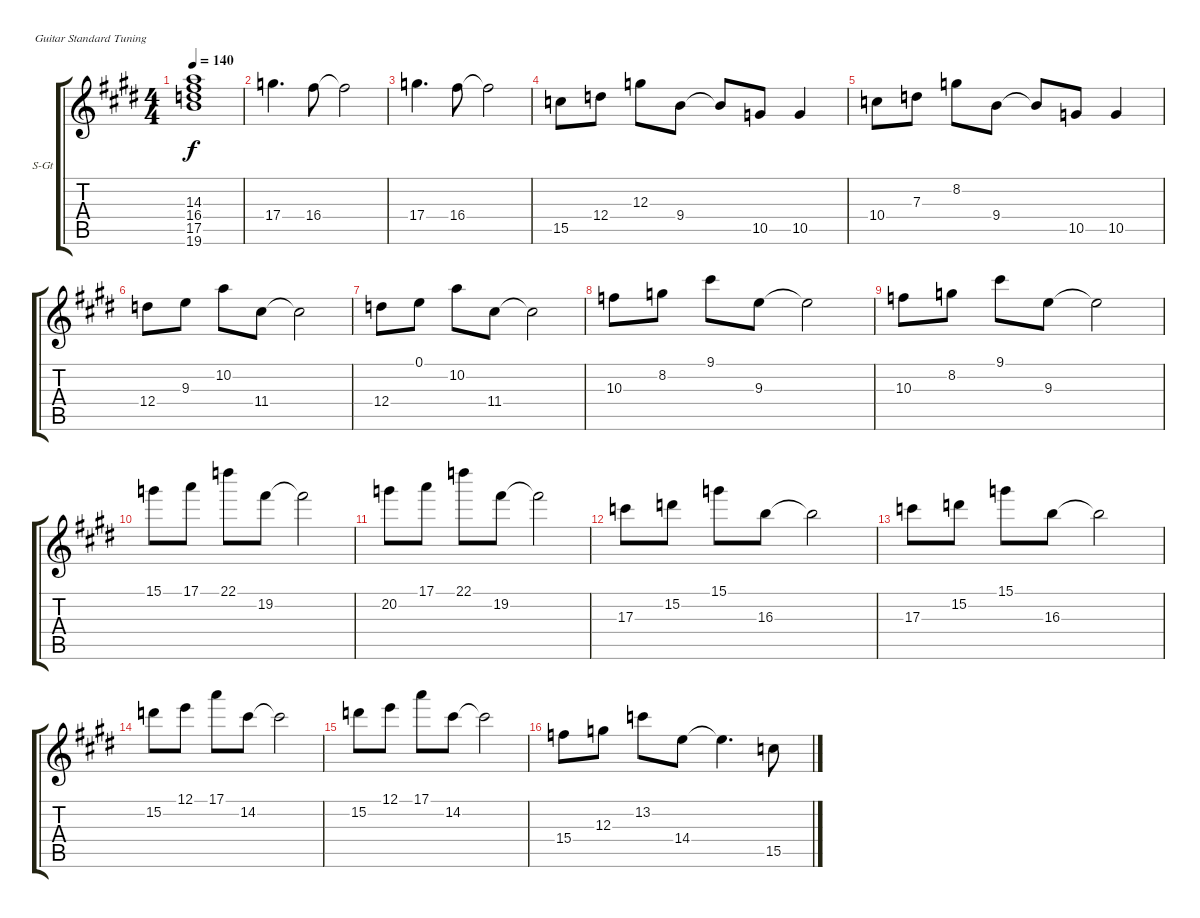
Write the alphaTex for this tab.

\bracketExtendMode groupsimilarinstruments
\firstSystemTrackNameOrientation horizontal
\otherSystemsTrackNameOrientation horizontal
\track ("Piano" "S-Gt") {instrument brightacousticpiano}
\staff {score tabs}
\tuning (E4 B3 G3 D3 A2 E2)
\displaytranspose 12
\ts (4 4)
\tempo 140
\clef g2
\ks e
(14.3 16.4 17.5 19.6).1{dy f} |
17.4.4{d} 16.4.8 16.4{t}.2 |
17.4.4{d} 16.4.8 16.4{t}.2 |
15.5.8 12.4.8 12.3.8 9.4.8 9.4{t}.8 10.5.8 10.5.4 |
10.4.8 7.3.8 8.2.8 9.4.8 9.4{t}.8 10.5.8 10.5.4 |
12.4.8 9.3.8 10.2.8 11.4.8 11.4{t}.2 |
12.4.8 0.1.8 10.2.8 11.4.8 11.4{t}.2 |
10.3.8 8.2.8 9.1.8 9.3.8 9.3{t}.2 |
10.3.8 8.2.8 9.1.8 9.3.8 9.3{t}.2 |
15.1.8 17.1.8 22.1.8 19.2.8 19.2{t}.2 |
20.2.8 17.1.8 22.1.8 19.2.8 19.2{t}.2 |
17.3.8 15.2.8 15.1.8 16.3.8 16.3{t}.2 |
17.3.8 15.2.8 15.1.8 16.3.8 16.3{t}.2 |
15.2.8 12.1.8 17.1.8 14.2.8 14.2{t}.2 |
15.2.8 12.1.8 17.1.8 14.2.8 14.2{t}.2 |
15.4.8 12.3.8 13.2.8 14.4.8 14.4{t}.4{d} 15.5.8
